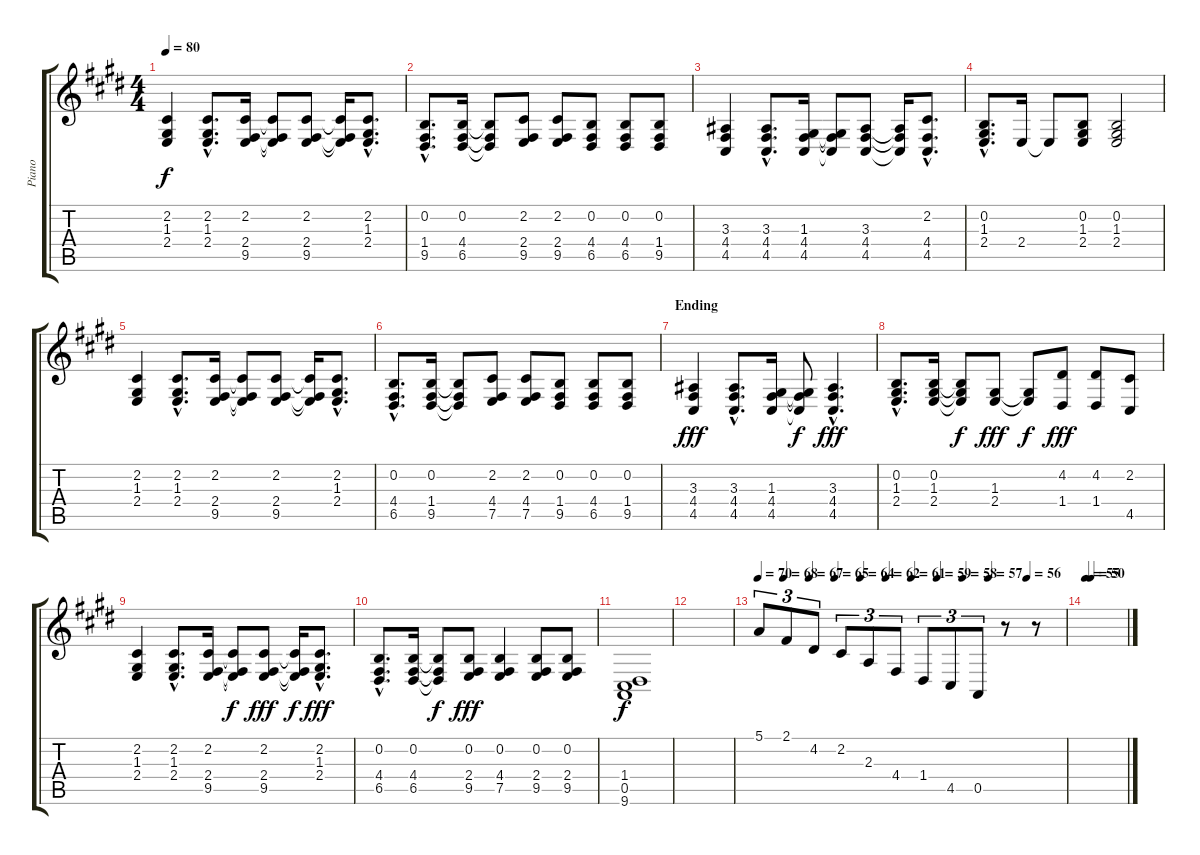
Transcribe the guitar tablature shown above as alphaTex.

\track ("Piano" "Piano") {instrument brightacousticpiano}
\staff {score tabs}
\tuning (E4 B3 G3 D3 A2 E2) {hide}
\ts (4 4)
\tempo 80
\clef g2
\ks e
(2.2 1.3 2.4).4{dy f} (2.2{hac} 1.3{hac} 2.4{hac}).8{d} (2.2 2.4 9.5).16 (2.2{t} 2.4{t} 9.5{t}).8 (2.2 2.4 9.5).8 (2.2{t} 2.4{t} 9.5{t}).16 (2.2{hac} 1.3{hac} 2.4{hac}).8{d} |
(0.2{hac} 1.4{hac} 9.5{hac}).8{d} (0.2 4.4 6.5).16 (0.2{t} 4.4{t} 6.5{t}).8 (2.2 2.4 9.5).8 (2.2 2.4 9.5).8 (0.2 4.4 6.5).8 (0.2 4.4 6.5).8 (0.2 1.4 9.5).8 |
(3.3 4.4 4.5).4 (3.3{hac} 4.4{hac} 4.5{hac}).8{d} (1.3 4.4 4.5).16 (1.3{t} 4.4{t} 4.5{t}).8 (3.3 4.4 4.5).8 (3.3{t} 4.4{t} 4.5{t}).16 (2.2{hac} 4.4{hac} 4.5{hac}).8{d} |
(0.2{hac} 1.3{hac} 2.4{hac}).8{d} 2.4.16 2.4{t}.8 (0.2 1.3 2.4).8 (0.2 1.3 2.4).2 |
(2.2 1.3 2.4).4 (2.2{hac} 1.3{hac} 2.4{hac}).8{d} (2.2 2.4 9.5).16 (2.2{t} 2.4{t} 9.5{t}).8 (2.2 2.4 9.5).8 (2.2{t} 2.4{t} 9.5{t}).16 (2.2{hac} 1.3{hac} 2.4{hac}).8{d} |
(0.2{hac} 4.4{hac} 6.5{hac}).8{d} (0.2 1.4 9.5).16 (0.2{t} 1.4{t} 9.5{t}).8 (2.2 4.4 7.5).8 (2.2 4.4 7.5).8 (0.2 1.4 9.5).8 (0.2 4.4 6.5).8 (0.2 1.4 9.5).8 |
\section ("" "Ending")
(3.3 4.4 4.5).4{dy fff volume 16} (3.3{hac} 4.4{hac} 4.5{hac}).8{d} (1.3 4.4 4.5).16 (1.3{t} 4.4{t} 4.5{t}).8{dy f} (3.3{hac} 4.4{hac} 4.5{hac}).4{d dy fff} |
(0.2{hac} 1.3{hac} 2.4{hac}).8{d} (0.2 1.3 2.4).16 (0.2{t} 1.3{t} 2.4{t}).8{dy f} (1.3 2.4).8{dy fff} (1.3{t} 2.4{t}).8{dy f} (4.2 1.4).8{dy fff} (4.2 1.4).8 (2.2 4.5).8 |
(2.2 1.3 2.4).4 (2.2{hac} 1.3{hac} 2.4{hac}).8{d} (2.2 2.4 9.5).16 (2.2{t} 2.4{t} 9.5{t}).8{dy f} (2.2 2.4 9.5).8{dy fff} (2.2{t} 2.4{t} 9.5{t}).16{dy f} (2.2{hac} 1.3{hac} 2.4{hac}).8{d dy fff} |
(0.2{hac} 4.4{hac} 6.5{hac}).8{d} (0.2 4.4 6.5).16 (0.2{t} 4.4{t} 6.5{t}).8{dy f} (0.2 2.4 9.5).8{dy fff} (0.2 4.4 7.5).4 (0.2 2.4 9.5).8 (0.2 2.4 9.5).8 |
(1.4 0.5 9.6).1{dy f volume 14} |
|
\tempo 70
\tempo (68 0.08333333333333333)
\tempo (67 0.16666666666666666)
\tempo (65 0.25)
\tempo (64 0.3333333333333333)
\tempo (62 0.4166666666666667)
\tempo (61 0.5)
\tempo (59 0.5833333333333334)
\tempo (58 0.6666666666666666)
\tempo (57 0.75)
\tempo (56 0.875)
5.1.8{tu (3 2) volume 10} 2.1.8{tu (3 2)} 4.2.8{tu (3 2)} 2.2.8{tu (3 2)} 2.3.8{tu (3 2)} 4.4.8{tu (3 2)} 1.4.8{tu (3 2)} 4.5.8{tu (3 2)} 0.5.8{tu (3 2)} r.8 r.8 |
\tempo 55
\tempo (50 0.125)
